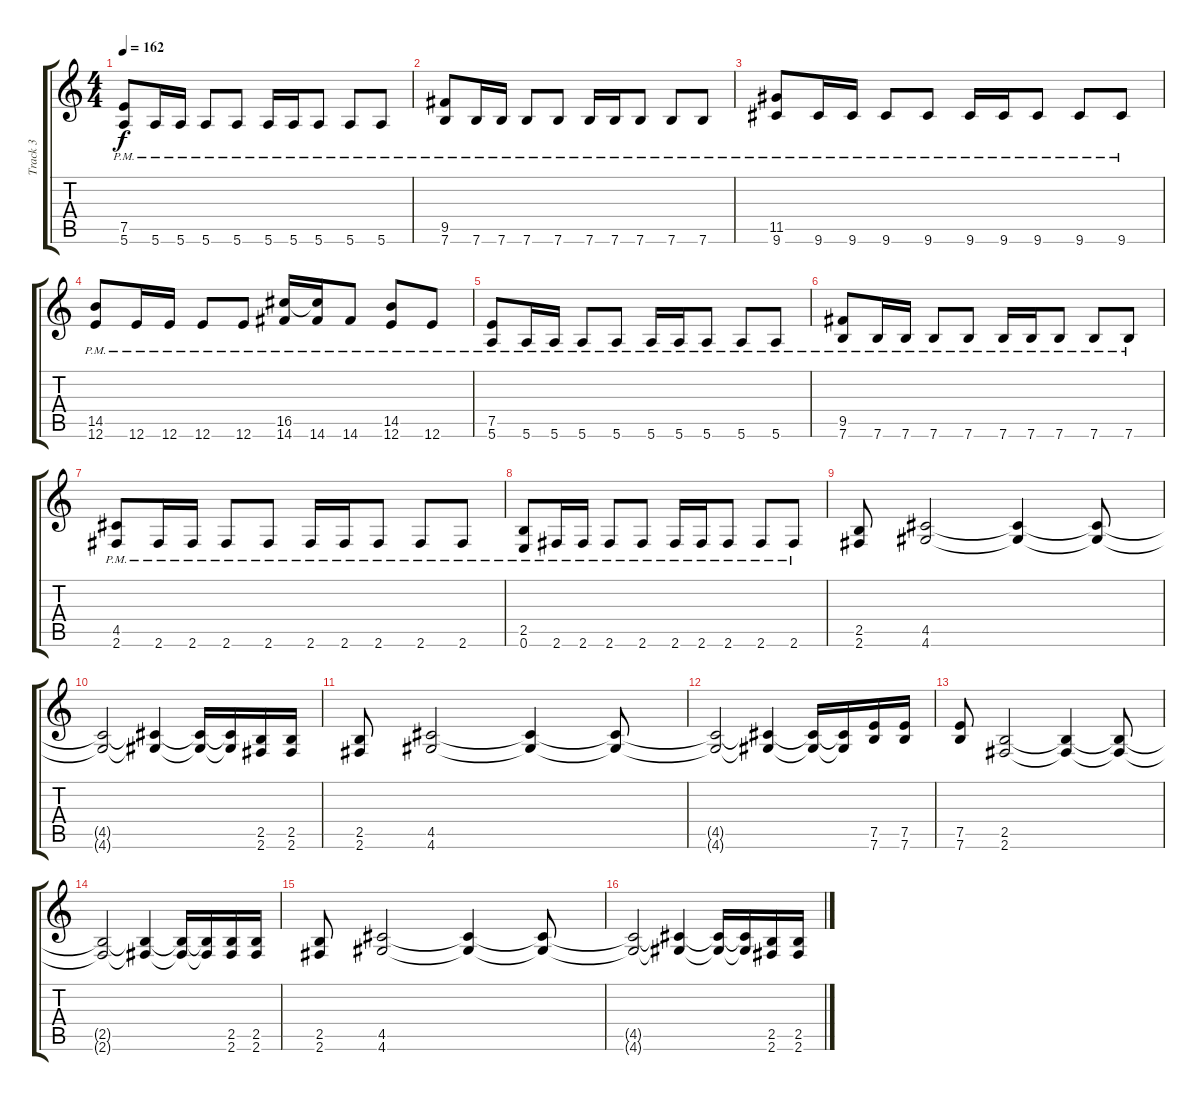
\track ("Track 3" "Track 3") {instrument distortionguitar}
\staff {score tabs}
\tuning (E4 B3 G3 D3 A2 E2) {hide}
\ts (4 4)
\tempo 162
\clef g2
\ks c
(7.5{pm} 5.6{pm}).8{dy f} 5.6{pm}.16 5.6{pm}.16 5.6{pm}.8 5.6{pm}.8 5.6{pm}.16 5.6{pm}.16 5.6{pm}.8 5.6{pm}.8 5.6{pm}.8 |
(9.5{pm} 7.6{pm}).8 7.6{pm}.16 7.6{pm}.16 7.6{pm}.8 7.6{pm}.8 7.6{pm}.16 7.6{pm}.16 7.6{pm}.8 7.6{pm}.8 7.6{pm}.8 |
(11.5{pm} 9.6{pm}).8 9.6{pm}.16 9.6{pm}.16 9.6{pm}.8 9.6{pm}.8 9.6{pm}.16 9.6{pm}.16 9.6{pm}.8 9.6{pm}.8 9.6{pm}.8 |
(14.5{pm} 12.6{pm}).8 12.6{pm}.16 12.6{pm}.16 12.6{pm}.8 12.6{pm}.8 (16.5{pm} 14.6{pm}).16 (16.5{t} 14.6{pm}).16 14.6{pm}.8 (14.5{pm} 12.6{pm}).8 12.6{pm}.8 |
(7.5{pm} 5.6{pm}).8 5.6{pm}.16 5.6{pm}.16 5.6{pm}.8 5.6{pm}.8 5.6{pm}.16 5.6{pm}.16 5.6{pm}.8 5.6{pm}.8 5.6{pm}.8 |
(9.5{pm} 7.6{pm}).8 7.6{pm}.16 7.6{pm}.16 7.6{pm}.8 7.6{pm}.8 7.6{pm}.16 7.6{pm}.16 7.6{pm}.8 7.6{pm}.8 7.6{pm}.8 |
(4.5{pm} 2.6{pm}).8 2.6{pm}.16 2.6{pm}.16 2.6{pm}.8 2.6{pm}.8 2.6{pm}.16 2.6{pm}.16 2.6{pm}.8 2.6{pm}.8 2.6{pm}.8 |
(2.5{pm} 0.6{pm}).8 2.6{pm}.16 2.6{pm}.16 2.6{pm}.8 2.6{pm}.8 2.6{pm}.16 2.6{pm}.16 2.6{pm}.8 2.6{pm}.8 2.6{pm}.8 |
(2.5 2.6).8 (4.5 4.6).2 (4.5{t} 4.6{t}).4 (4.5{t} 4.6{t}).8 |
(4.5{t} 4.6{t}).2 (4.5{t} 4.6{t}).4 (4.5{t} 4.6{t}).16 (4.5{t} 4.6{t}).16 (2.5 2.6).16 (2.5 2.6).16 |
(2.5 2.6).8 (4.5 4.6).2 (4.5{t} 4.6{t}).4 (4.5{t} 4.6{t}).8 |
(4.5{t} 4.6{t}).2 (4.5{t} 4.6{t}).4 (4.5{t} 4.6{t}).16 (4.5{t} 4.6{t}).16 (7.5 7.6).16 (7.5 7.6).16 |
(7.5 7.6).8 (2.5 2.6).2 (2.5{t} 2.6{t}).4 (2.5{t} 2.6{t}).8 |
(2.5{t} 2.6{t}).2 (2.5{t} 2.6{t}).4 (2.5{t} 2.6{t}).16 (2.5{t} 2.6{t}).16 (2.5 2.6).16 (2.5 2.6).16 |
(2.5 2.6).8 (4.5 4.6).2 (4.5{t} 4.6{t}).4 (4.5{t} 4.6{t}).8 |
(4.5{t} 4.6{t}).2 (4.5{t} 4.6{t}).4 (4.5{t} 4.6{t}).16 (4.5{t} 4.6{t}).16 (2.5 2.6).16 (2.5 2.6).16
